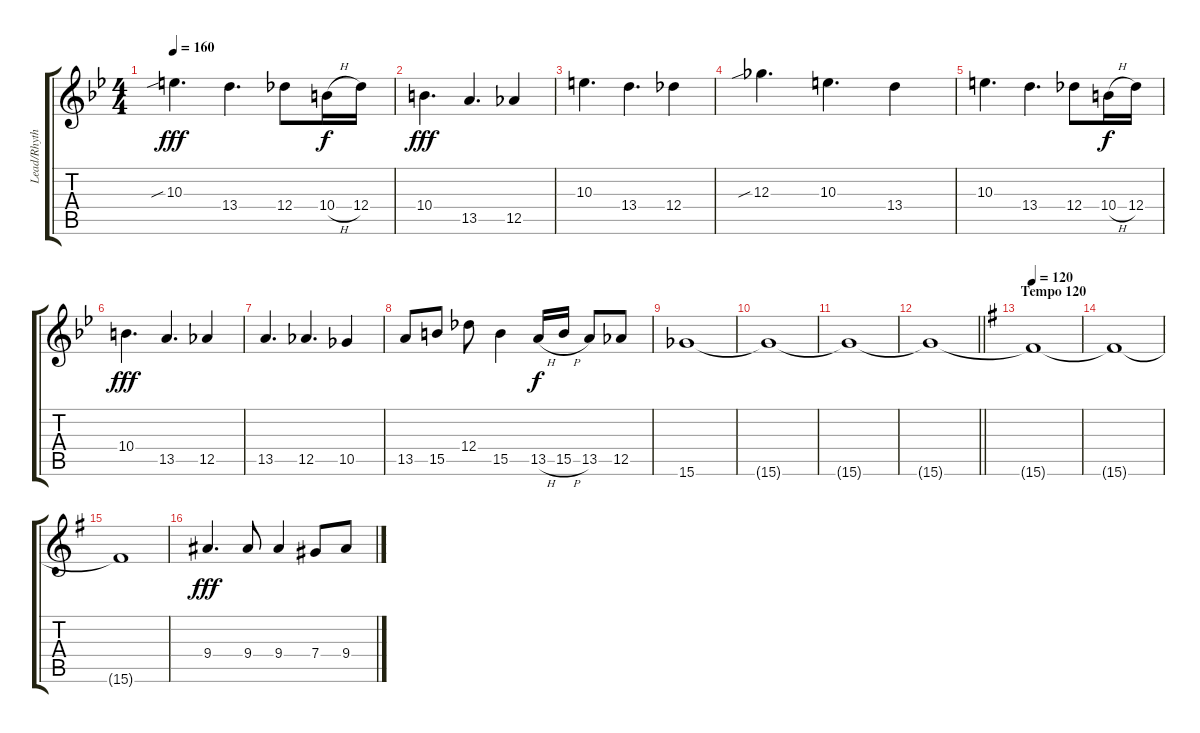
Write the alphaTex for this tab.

\track ("Lead/Rhythm Left" "Lead/Rhyth") {instrument distortionguitar}
\staff {score tabs}
\tuning (Eb4 Bb3 Gb3 Db3 Ab2 Eb2) {hide}
\ts (4 4)
\tempo 160
\clef g2
\ks bb
10.3{sib}.4{d dy fff} 13.4.4{d} 12.4.8 10.4{h}.16{dy f} 12.4.16 |
10.4.4{d dy fff} 13.5.4{d} 12.5.4 |
10.3.4{d} 13.4.4{d} 12.4.4 |
12.3{sib}.4{d} 10.3.4{d} 13.4.4 |
10.3.4{d} 13.4.4{d} 12.4.8 10.4{h}.16{dy f} 12.4.16 |
10.4.4{d dy fff} 13.5.4{d} 12.5.4 |
13.5.4{d} 12.5.4{d} 10.5.4 |
13.5.8 15.5.8 12.4.8 15.5.4 13.5{h}.16{dy f} 15.5{h}.16 13.5.8 12.5.8 |
15.6.1 |
15.6{t}.1 |
15.6{t}.1{volume 0} |
\barLineRight lightlight
15.6{t}.1 |
\section ("" "Tempo 120")
\tempo 120
\ks g
15.6{t}.1 |
15.6{t}.1 |
15.6{t}.1 |
9.4.4{d dy fff} 9.4.8 9.4.4 7.4.8 9.4.8
